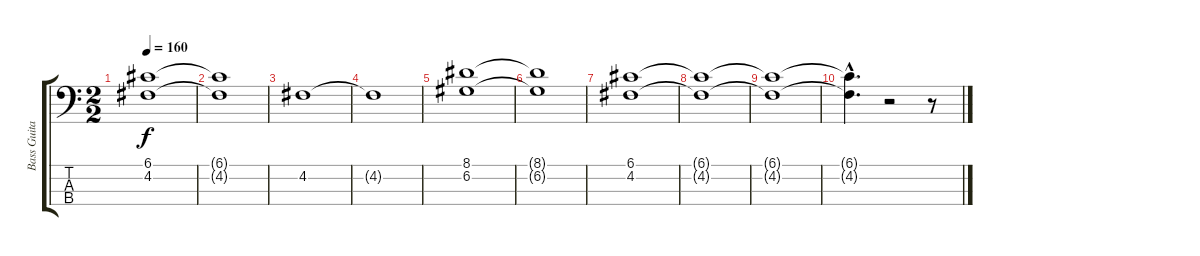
\track ("Bass Guitar 1" "Bass Guita") {instrument electricbasspick}
\staff {score tabs}
\tuning (G2 D2 A1 E1) {hide}
\ts (2 2)
\tempo 160
\clef f4
\ks c
(6.1 4.2).1{dy f} |
(6.1{t} 4.2{t}).1 |
4.2.1 |
4.2{t}.1 |
(8.1 6.2).1 |
(8.1{t} 6.2{t}).1 |
(6.1 4.2).1 |
(6.1{t} 4.2{t}).1 |
(6.1{t} 4.2{t}).1 |
(6.1{hac t} 4.2{hac t}).4{d} r.2 r.8
